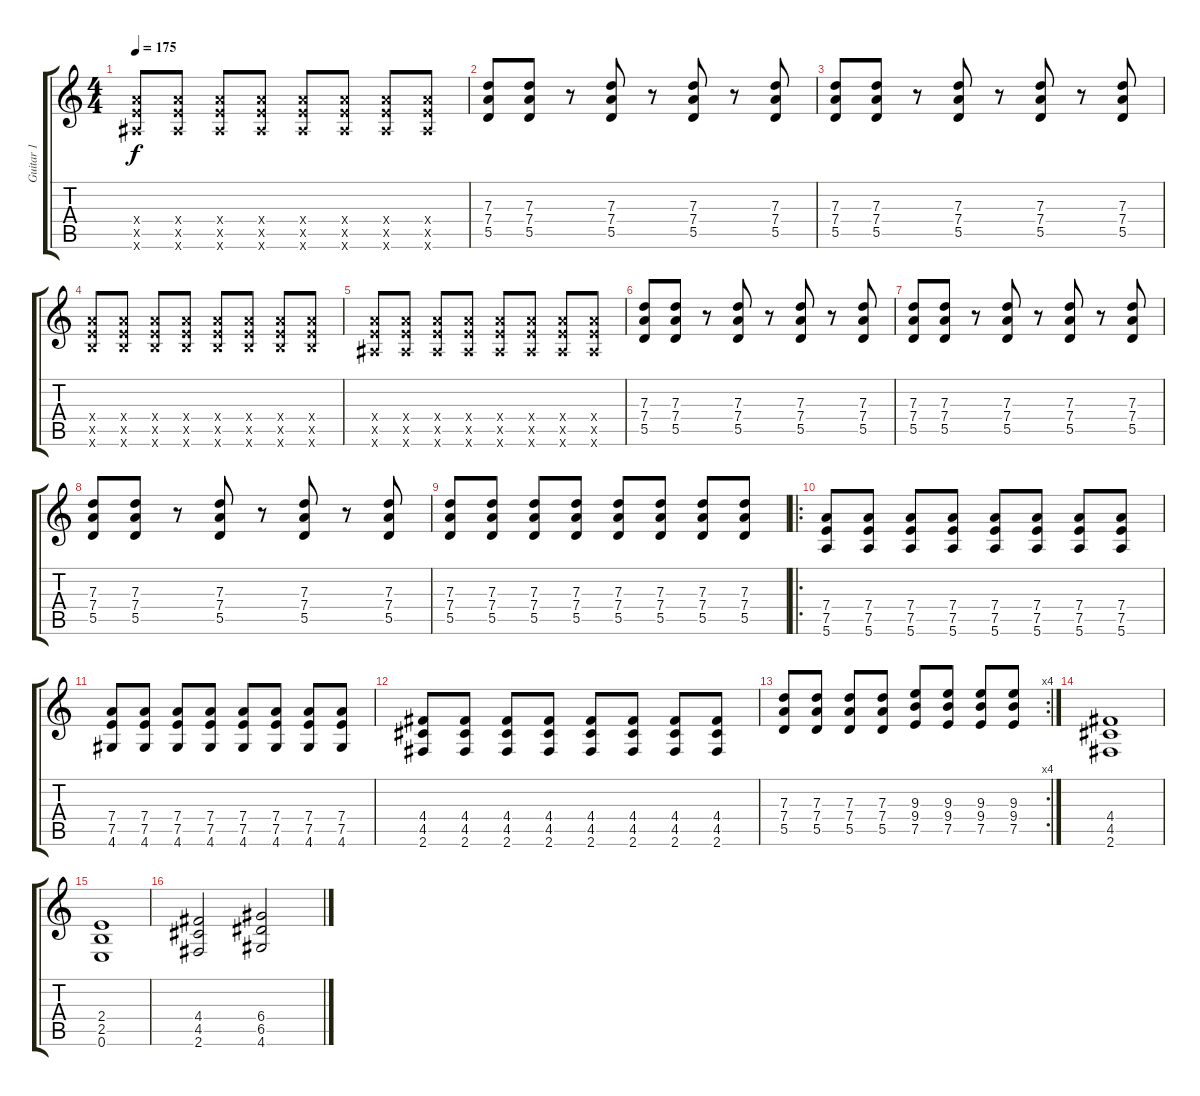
\track ("Guitar 1" "Guitar 1") {instrument distortionguitar}
\staff {score tabs}
\tuning (E4 B3 G3 D3 A2 E2) {hide}
\ts (4 4)
\tempo 175
\clef g2
\ks c
(7.4{x} 7.5{x} 6.6{x}).8{dy f} (7.4{x} 7.5{x} 6.6{x}).8 (7.4{x} 7.5{x} 6.6{x}).8 (7.4{x} 7.5{x} 6.6{x}).8 (7.4{x} 7.5{x} 6.6{x}).8 (7.4{x} 7.5{x} 6.6{x}).8 (7.4{x} 7.5{x} 6.6{x}).8 (7.4{x} 7.5{x} 6.6{x}).8 |
(7.3 7.4 5.5).8 (7.3 7.4 5.5).8 r.8 (7.3 7.4 5.5).8 r.8 (7.3 7.4 5.5).8 r.8 (7.3 7.4 5.5).8 |
(7.3 7.4 5.5).8 (7.3 7.4 5.5).8 r.8 (7.3 7.4 5.5).8 r.8 (7.3 7.4 5.5).8 r.8 (7.3 7.4 5.5).8 |
(7.4{x} 7.5{x} 7.6{x}).8 (7.4{x} 7.5{x} 7.6{x}).8 (7.4{x} 7.5{x} 7.6{x}).8 (7.4{x} 7.5{x} 7.6{x}).8 (7.4{x} 7.5{x} 7.6{x}).8 (7.4{x} 7.5{x} 7.6{x}).8 (7.4{x} 7.5{x} 7.6{x}).8 (7.4{x} 7.5{x} 7.6{x}).8 |
(7.4{x} 7.5{x} 6.6{x}).8 (7.4{x} 7.5{x} 6.6{x}).8 (7.4{x} 7.5{x} 6.6{x}).8 (7.4{x} 7.5{x} 6.6{x}).8 (7.4{x} 7.5{x} 6.6{x}).8 (7.4{x} 7.5{x} 6.6{x}).8 (7.4{x} 7.5{x} 6.6{x}).8 (7.4{x} 7.5{x} 6.6{x}).8 |
(7.3 7.4 5.5).8 (7.3 7.4 5.5).8 r.8 (7.3 7.4 5.5).8 r.8 (7.3 7.4 5.5).8 r.8 (7.3 7.4 5.5).8 |
(7.3 7.4 5.5).8 (7.3 7.4 5.5).8 r.8 (7.3 7.4 5.5).8 r.8 (7.3 7.4 5.5).8 r.8 (7.3 7.4 5.5).8 |
(7.3 7.4 5.5).8 (7.3 7.4 5.5).8 r.8 (7.3 7.4 5.5).8 r.8 (7.3 7.4 5.5).8 r.8 (7.3 7.4 5.5).8 |
(7.3 7.4 5.5).8 (7.3 7.4 5.5).8 (7.3 7.4 5.5).8 (7.3 7.4 5.5).8 (7.3 7.4 5.5).8 (7.3 7.4 5.5).8 (7.3 7.4 5.5).8 (7.3 7.4 5.5).8 |
\ro
(7.4 7.5 5.6).8 (7.4 7.5 5.6).8 (7.4 7.5 5.6).8 (7.4 7.5 5.6).8 (7.4 7.5 5.6).8 (7.4 7.5 5.6).8 (7.4 7.5 5.6).8 (7.4 7.5 5.6).8 |
(7.4 7.5 4.6).8 (7.4 7.5 4.6).8 (7.4 7.5 4.6).8 (7.4 7.5 4.6).8 (7.4 7.5 4.6).8 (7.4 7.5 4.6).8 (7.4 7.5 4.6).8 (7.4 7.5 4.6).8 |
(4.4 4.5 2.6).8 (4.4 4.5 2.6).8 (4.4 4.5 2.6).8 (4.4 4.5 2.6).8 (4.4 4.5 2.6).8 (4.4 4.5 2.6).8 (4.4 4.5 2.6).8 (4.4 4.5 2.6).8 |
\rc 4
(7.3 7.4 5.5).8 (7.3 7.4 5.5).8 (7.3 7.4 5.5).8 (7.3 7.4 5.5).8 (9.3 9.4 7.5).8 (9.3 9.4 7.5).8 (9.3 9.4 7.5).8 (9.3 9.4 7.5).8 |
(4.4 4.5 2.6).1 |
(2.4 2.5 0.6).1 |
(4.4 4.5 2.6).2 (6.4 6.5 4.6).2
